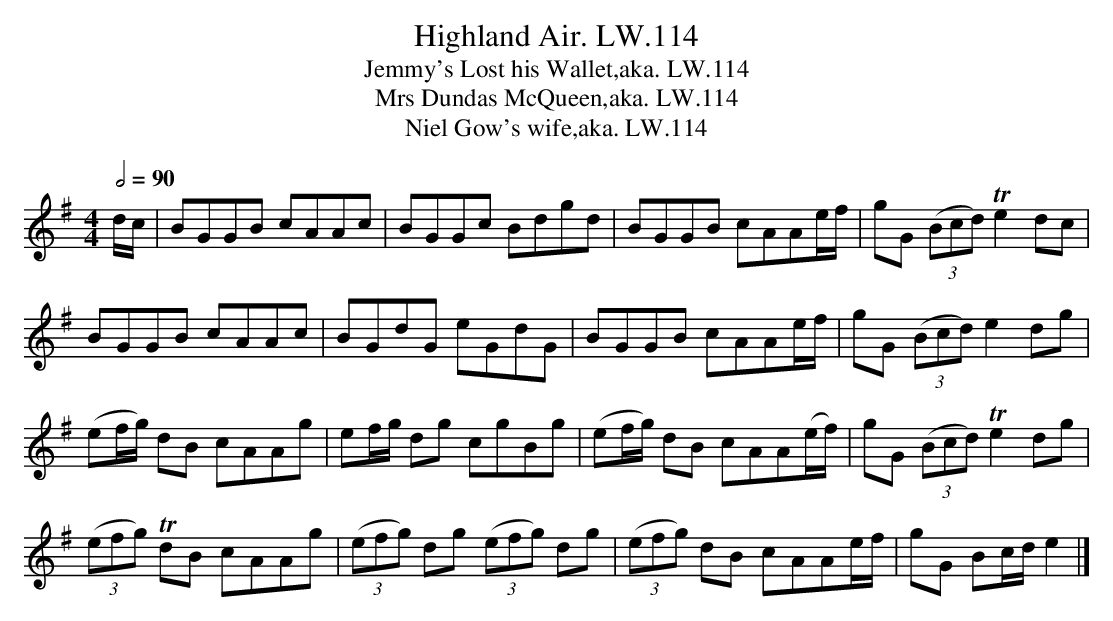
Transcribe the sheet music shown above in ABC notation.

X:1
T:Highland Air. LW.114
T:Jemmy's Lost his Wallet,aka. LW.114
T:Mrs Dundas McQueen,aka. LW.114
T:Niel Gow's wife,aka. LW.114
M:4/4
Q:1/2=90
L:1/8
K:G
d/c/ | BGGB cAAc | BGGc Bdgd | BGGB cAAe/f/ | gG ((3Bcd) Te2dc |
BGGB cAAc | BGdG eGdG | BGGB cAAe/f/ | gG ((3Bcd) e2 dg |
(ef/g/) dB cAAg | ef/g/ dg cgBg | (ef/g/) dB cAA(e/f/) | gG ((3Bcd) Te2 dg |
((3efg) TdB cAAg | ((3efg) dg ((3efg) dg | ((3efg) dB cAAe/f/ | gG Bc/d/ e2 |]
